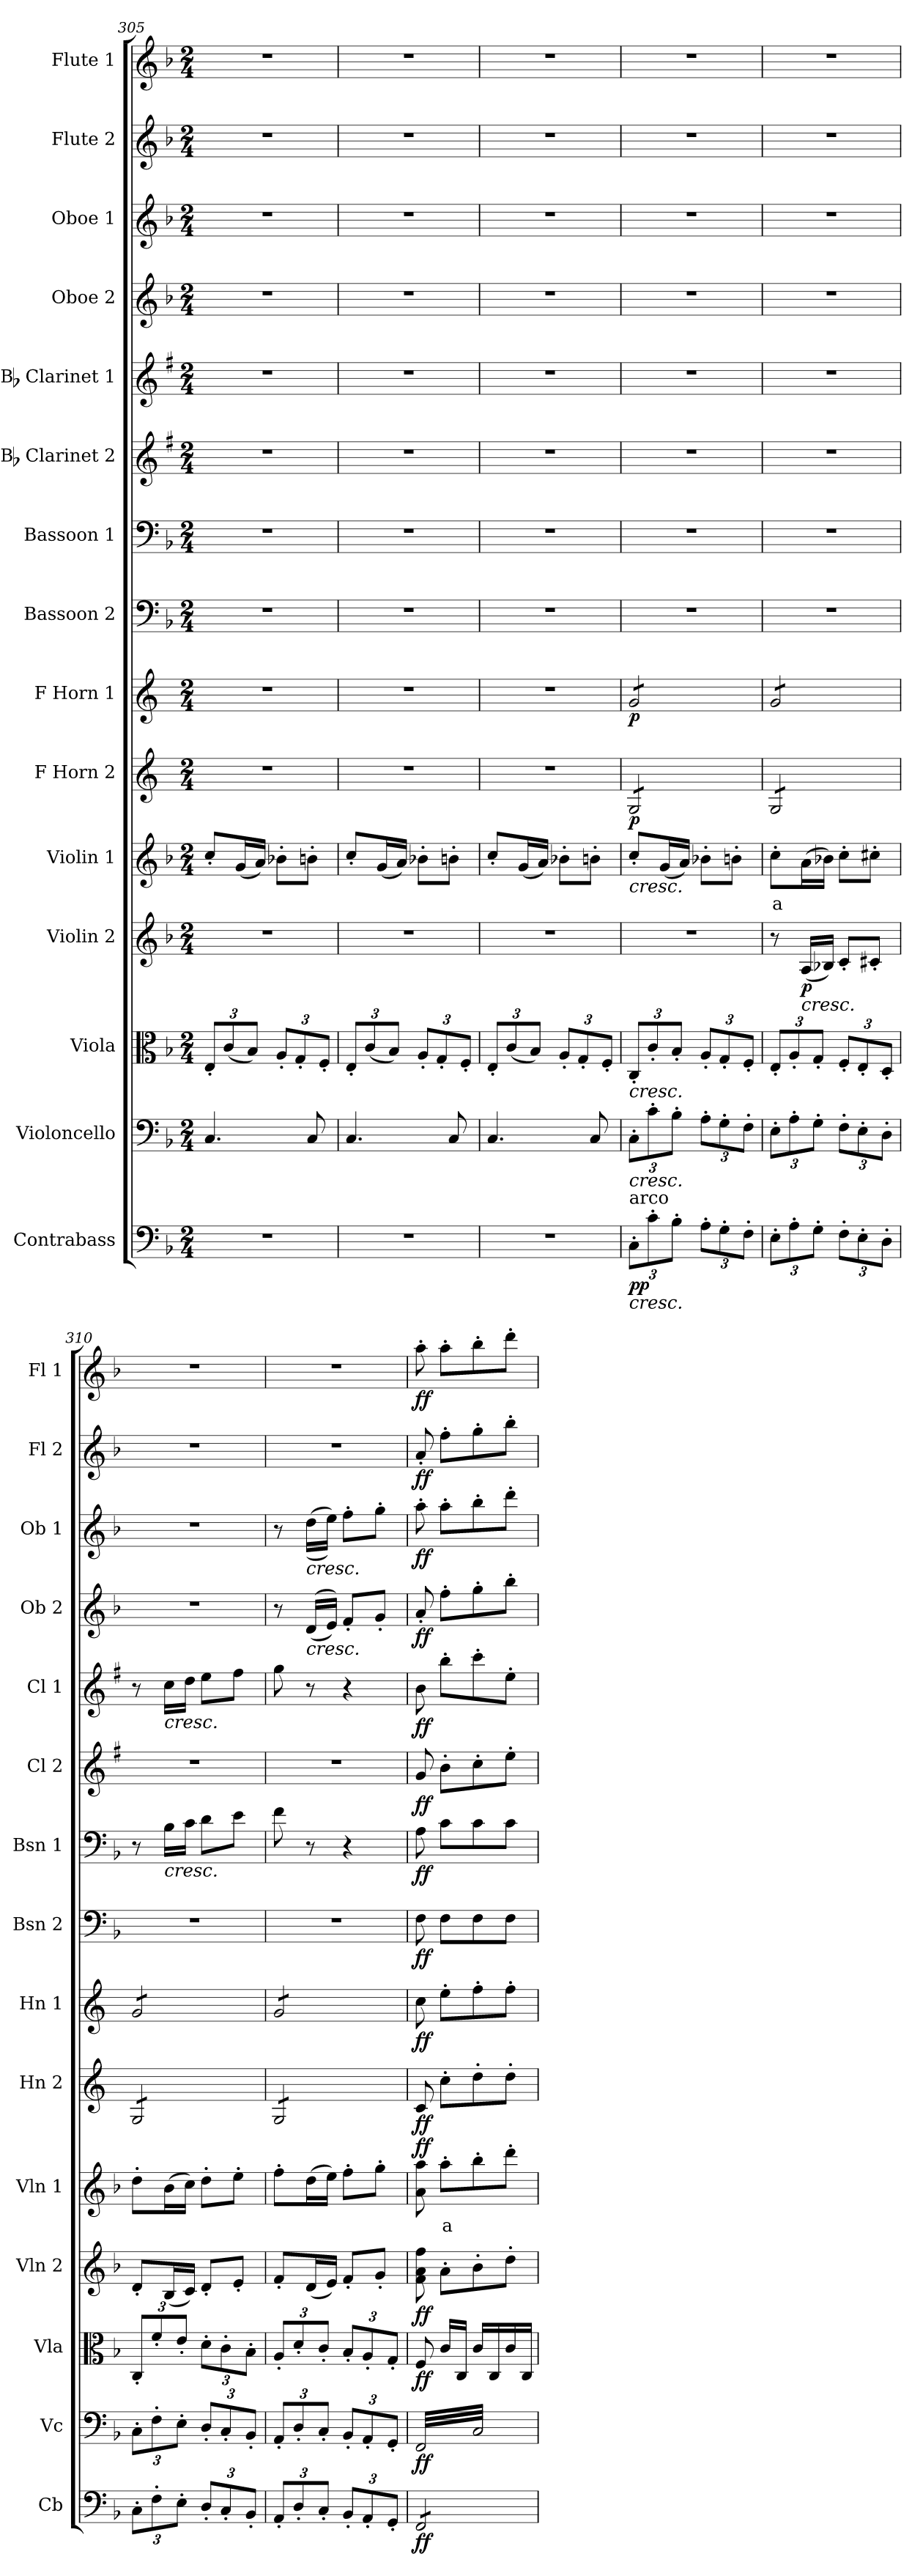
**kern	**dynam	**kern	**dynam	**kern	**dynam	**kern	**dynam	**kern	**text	**dynam	**kern	**dynam	**kern	**dynam	**kern	**dynam	**kern	**dynam	**kern	**dynam	**kern	**dynam	**kern	**dynam	**kern	**dynam	**kern	**dynam	**kern	**dynam
*part15	*part15	*part14	*part14	*part13	*part13	*part12	*part12	*part11	*part11	*part11	*part10	*part10	*part9	*part9	*part8	*part8	*part7	*part7	*part6	*part6	*part5	*part5	*part4	*part4	*part3	*part3	*part2	*part2	*part1	*part1
*staff15	*staff15	*staff14	*staff14	*staff13	*staff13	*staff12	*staff12	*staff11	*staff11	*staff11	*staff10	*staff10	*staff9	*staff9	*staff8	*staff8	*staff7	*staff7	*staff6	*staff6	*staff5	*staff5	*staff4	*staff4	*staff3	*staff3	*staff2	*staff2	*staff1	*staff1
*I"Contrabass	*	*I"Violoncello	*	*I"Viola	*	*I"Violin 2	*	*I"Violin 1	*	*	*I"F Horn 2	*	*I"F Horn 1	*	*I"Bassoon 2	*	*I"Bassoon 1	*	*I"Bb Clarinet 2	*	*I"Bb Clarinet 1	*	*I"Oboe 2	*	*I"Oboe 1	*	*I"Flute 2	*	*I"Flute 1	*
*I'Cb	*	*I'Vc	*	*I'Vla	*	*I'Vln 2	*	*I'Vln 1	*	*	*I'Hn 2	*	*I'Hn 1	*	*I'Bsn 2	*	*I'Bsn 1	*	*I'Cl 2	*	*I'Cl 1	*	*I'Ob 2	*	*I'Ob 1	*	*I'Fl 2	*	*I'Fl 1	*
!!LO:PB:g=z
*clefF4	*	*clefF4	*	*clefC3	*	*clefG2	*	*clefG2	*	*	*clefG2	*	*clefG2	*	*clefF4	*	*clefF4	*	*clefG2	*	*clefG2	*	*clefG2	*	*clefG2	*	*clefG2	*	*clefG2	*
*ITrd7c12	*	*	*	*	*	*	*	*	*	*	*ITrd4c7	*	*ITrd4c7	*	*	*	*	*	*ITrd1c2	*	*ITrd1c2	*	*	*	*	*	*	*	*	*
*k[b-]	*	*k[b-]	*	*k[b-]	*	*k[b-]	*	*k[b-]	*	*	*k[b-]	*	*k[b-]	*	*k[b-]	*	*k[b-]	*	*k[b-]	*	*k[b-]	*	*k[b-]	*	*k[b-]	*	*k[b-]	*	*k[b-]	*
*M2/4	*	*M2/4	*	*M2/4	*	*M2/4	*	*M2/4	*	*	*M2/4	*	*M2/4	*	*M2/4	*	*M2/4	*	*M2/4	*	*M2/4	*	*M2/4	*	*M2/4	*	*M2/4	*	*M2/4	*
*	*	*	*	*Xbrackettup	*	*	*	*	*	*	*	*	*	*	*	*	*	*	*	*	*	*	*	*	*	*	*	*	*	*
=305	=305	=305	=305	=305	=305	=305	=305	=305	=305	=305	=305	=305	=305	=305	=305	=305	=305	=305	=305	=305	=305	=305	=305	=305	=305	=305	=305	=305	=305	=305
2r	.	4.C/	.	12E'/L	.	2r	.	8cc'/L	.	.	2r	.	2r	.	2r	.	2r	.	2r	.	2r	.	2r	.	2r	.	2r	.	2r	.
.	.	.	.	(12c/	.	.	.	.	.	.	.	.	.	.	.	.	.	.	.	.	.	.	.	.	.	.	.	.	.	.
.	.	.	.	.	.	.	.	(16g/L	.	.	.	.	.	.	.	.	.	.	.	.	.	.	.	.	.	.	.	.	.	.
.	.	.	.	12B-/J)	.	.	.	.	.	.	.	.	.	.	.	.	.	.	.	.	.	.	.	.	.	.	.	.	.	.
.	.	.	.	.	.	.	.	16a/JJ)	.	.	.	.	.	.	.	.	.	.	.	.	.	.	.	.	.	.	.	.	.	.
.	.	.	.	12A'/L	.	.	.	8b-X'\L	.	.	.	.	.	.	.	.	.	.	.	.	.	.	.	.	.	.	.	.	.	.
.	.	.	.	12G'/	.	.	.	.	.	.	.	.	.	.	.	.	.	.	.	.	.	.	.	.	.	.	.	.	.	.
.	.	8C/	.	.	.	.	.	8bn'\J	.	.	.	.	.	.	.	.	.	.	.	.	.	.	.	.	.	.	.	.	.	.
.	.	.	.	12F'/J	.	.	.	.	.	.	.	.	.	.	.	.	.	.	.	.	.	.	.	.	.	.	.	.	.	.
=306	=306	=306	=306	=306	=306	=306	=306	=306	=306	=306	=306	=306	=306	=306	=306	=306	=306	=306	=306	=306	=306	=306	=306	=306	=306	=306	=306	=306	=306	=306
2r	.	4.C/	.	12E'/L	.	2r	.	8cc'/L	.	.	2r	.	2r	.	2r	.	2r	.	2r	.	2r	.	2r	.	2r	.	2r	.	2r	.
.	.	.	.	(12c/	.	.	.	.	.	.	.	.	.	.	.	.	.	.	.	.	.	.	.	.	.	.	.	.	.	.
.	.	.	.	.	.	.	.	(16g/L	.	.	.	.	.	.	.	.	.	.	.	.	.	.	.	.	.	.	.	.	.	.
.	.	.	.	12B-/J)	.	.	.	.	.	.	.	.	.	.	.	.	.	.	.	.	.	.	.	.	.	.	.	.	.	.
.	.	.	.	.	.	.	.	16a/JJ)	.	.	.	.	.	.	.	.	.	.	.	.	.	.	.	.	.	.	.	.	.	.
.	.	.	.	12A'/L	.	.	.	8b-X'\L	.	.	.	.	.	.	.	.	.	.	.	.	.	.	.	.	.	.	.	.	.	.
.	.	.	.	12G'/	.	.	.	.	.	.	.	.	.	.	.	.	.	.	.	.	.	.	.	.	.	.	.	.	.	.
.	.	8C/	.	.	.	.	.	8bn'\J	.	.	.	.	.	.	.	.	.	.	.	.	.	.	.	.	.	.	.	.	.	.
.	.	.	.	12F'/J	.	.	.	.	.	.	.	.	.	.	.	.	.	.	.	.	.	.	.	.	.	.	.	.	.	.
=307	=307	=307	=307	=307	=307	=307	=307	=307	=307	=307	=307	=307	=307	=307	=307	=307	=307	=307	=307	=307	=307	=307	=307	=307	=307	=307	=307	=307	=307	=307
2r	.	4.C/	.	12E'/L	.	2r	.	8cc'/L	.	.	2r	.	2r	.	2r	.	2r	.	2r	.	2r	.	2r	.	2r	.	2r	.	2r	.
.	.	.	.	(12c/	.	.	.	.	.	.	.	.	.	.	.	.	.	.	.	.	.	.	.	.	.	.	.	.	.	.
.	.	.	.	.	.	.	.	(16g/L	.	.	.	.	.	.	.	.	.	.	.	.	.	.	.	.	.	.	.	.	.	.
.	.	.	.	12B-/J)	.	.	.	.	.	.	.	.	.	.	.	.	.	.	.	.	.	.	.	.	.	.	.	.	.	.
.	.	.	.	.	.	.	.	16a/JJ)	.	.	.	.	.	.	.	.	.	.	.	.	.	.	.	.	.	.	.	.	.	.
.	.	.	.	12A'/L	.	.	.	8b-X'\L	.	.	.	.	.	.	.	.	.	.	.	.	.	.	.	.	.	.	.	.	.	.
.	.	.	.	12G'/	.	.	.	.	.	.	.	.	.	.	.	.	.	.	.	.	.	.	.	.	.	.	.	.	.	.
.	.	8C/	.	.	.	.	.	8bn'\J	.	.	.	.	.	.	.	.	.	.	.	.	.	.	.	.	.	.	.	.	.	.
.	.	.	.	12F'/J	.	.	.	.	.	.	.	.	.	.	.	.	.	.	.	.	.	.	.	.	.	.	.	.	.	.
=308	=308	=308	=308	=308	=308	=308	=308	=308	=308	=308	=308	=308	=308	=308	=308	=308	=308	=308	=308	=308	=308	=308	=308	=308	=308	=308	=308	=308	=308	=308
*Xbrackettup	*	*Xbrackettup	*	*	*	*	*	*	*	*	*	*	*	*	*	*	*	*	*	*	*	*	*	*	*	*	*	*	*	*
!	!	!	!	!	!	!	!	!	!	!	!	!	!LO:TX:b:i:t=cresc.	!	!	!	!	!	!	!	!	!	!	!	!	!	!	!	!	!
!	!	!	!	!	!	!	!	!	!	!	!LO:TX:b:i:t=cresc.	!	!	!	!	!	!	!	!	!	!	!	!	!	!	!	!	!	!	!
!	!	!	!	!	!	!	!	!LO:TX:b:i:t=cresc.	!	!	!	!	!	!	!	!	!	!	!	!	!	!	!	!	!	!	!	!	!	!
!	!	!	!	!LO:TX:b:i:t=cresc.	!	!	!	!	!	!	!	!	!	!	!	!	!	!	!	!	!	!	!	!	!	!	!	!	!	!
!	!	!LO:TX:b:i:t=cresc.	!	!	!	!	!	!	!	!	!	!	!	!	!	!	!	!	!	!	!	!	!	!	!	!	!	!	!	!
!LO:TX:a:t=arco	!	!	!	!	!	!	!	!	!	!	!	!	!	!	!	!	!	!	!	!	!	!	!	!	!	!	!	!	!	!
!LO:TX:b:i:t=cresc.	!	!	!	!	!	!	!	!	!	!	!	!	!	!	!	!	!	!	!	!	!	!	!	!	!	!	!	!	!	!
!	!LO:DY:b	!	!	!	!	!	!	!	!	!	!	!LO:DY:b	!	!LO:DY:b	!	!	!	!	!	!	!	!	!	!	!	!	!	!	!	!
*	*	*	*	*	*	*	*	*	*	*	*tremolo	*	*	*	*	*	*	*	*	*	*	*	*	*	*	*	*	*	*	*
*	*	*	*	*	*	*	*	*	*	*	*	*	*tremolo	*	*	*	*	*	*	*	*	*	*	*	*	*	*	*	*	*
12CC'\L	pp	12C'\L	.	12C'/L	.	2r	.	8cc'/L	.	.	12C/L	p	12c/L	p	2r	.	2r	.	2r	.	2r	.	2r	.	2r	.	2r	.	2r	.
12C'\	.	12c'\	.	12c'/	.	.	.	.	.	.	12C/	.	12c/	.	.	.	.	.	.	.	.	.	.	.	.	.	.	.	.	.
.	.	.	.	.	.	.	.	(16g/L	.	.	.	.	.	.	.	.	.	.	.	.	.	.	.	.	.	.	.	.	.	.
12BB-'\J	.	12B-'\J	.	12B-'/J	.	.	.	.	.	.	12C/	.	12c/	.	.	.	.	.	.	.	.	.	.	.	.	.	.	.	.	.
.	.	.	.	.	.	.	.	16a/JJ)	.	.	.	.	.	.	.	.	.	.	.	.	.	.	.	.	.	.	.	.	.	.
12AA'\L	.	12A'\L	.	12A'/L	.	.	.	8b-X'\L	.	.	12C/	.	12c/	.	.	.	.	.	.	.	.	.	.	.	.	.	.	.	.	.
12GG'\	.	12G'\	.	12G'/	.	.	.	.	.	.	12C/	.	12c/	.	.	.	.	.	.	.	.	.	.	.	.	.	.	.	.	.
.	.	.	.	.	.	.	.	8bn'\J	.	.	.	.	.	.	.	.	.	.	.	.	.	.	.	.	.	.	.	.	.	.
12FF'\J	.	12F'\J	.	12F'/J	.	.	.	.	.	.	12C/J	.	12c/J	.	.	.	.	.	.	.	.	.	.	.	.	.	.	.	.	.
=309	=309	=309	=309	=309	=309	=309	=309	=309	=309	=309	=309	=309	=309	=309	=309	=309	=309	=309	=309	=309	=309	=309	=309	=309	=309	=309	=309	=309	=309	=309
!	!	!	!	!	!	!	!	!	!LO:LY:b:color=#FF0000	!	!	!	!	!	!	!	!	!	!	!	!	!	!	!	!	!	!	!	!	!
12EE'\L	.	12E'\L	.	12E'/L	.	8r	.	8cc'\L	a	.	12C/L	.	12c/L	.	2r	.	2r	.	2r	.	2r	.	2r	.	2r	.	2r	.	2r	.
12AA'\	.	12A'\	.	12A'/	.	.	.	.	.	.	12C/	.	12c/	.	.	.	.	.	.	.	.	.	.	.	.	.	.	.	.	.
!	!	!	!	!	!	!LO:TX:b:i:t=cresc.	!	!	!	!	!	!	!	!	!	!	!	!	!	!	!	!	!	!	!	!	!	!	!	!
!	!	!	!	!	!	!	!LO:DY:b	!	!	!	!	!	!	!	!	!	!	!	!	!	!	!	!	!	!	!	!	!	!	!
.	.	.	.	.	.	(16A/LL	p	(16a\L	.	.	.	.	.	.	.	.	.	.	.	.	.	.	.	.	.	.	.	.	.	.
12GG'\J	.	12G'\J	.	12G'/J	.	.	.	.	.	.	12C/	.	12c/	.	.	.	.	.	.	.	.	.	.	.	.	.	.	.	.	.
.	.	.	.	.	.	16B-X/JJ)	.	16b-X\JJ)	.	.	.	.	.	.	.	.	.	.	.	.	.	.	.	.	.	.	.	.	.	.
12FF'\L	.	12F'\L	.	12F'/L	.	8c'/L	.	8cc'\L	.	.	12C/	.	12c/	.	.	.	.	.	.	.	.	.	.	.	.	.	.	.	.	.
12EE'\	.	12E'\	.	12E'/	.	.	.	.	.	.	12C/	.	12c/	.	.	.	.	.	.	.	.	.	.	.	.	.	.	.	.	.
.	.	.	.	.	.	8c#X'/J	.	8cc#X'\J	.	.	.	.	.	.	.	.	.	.	.	.	.	.	.	.	.	.	.	.	.	.
12DD'\J	.	12D'\J	.	12D'/J	.	.	.	.	.	.	12C/J	.	12c/J	.	.	.	.	.	.	.	.	.	.	.	.	.	.	.	.	.
=310	=310	=310	=310	=310	=310	=310	=310	=310	=310	=310	=310	=310	=310	=310	=310	=310	=310	=310	=310	=310	=310	=310	=310	=310	=310	=310	=310	=310	=310	=310
12CC'\L	.	12C'\L	.	12C'/L	.	8d'/L	.	8dd'\L	.	.	12C/L	.	12c/L	.	2r	.	8r	.	2r	.	8r	.	2r	.	2r	.	2r	.	2r	.
12FF'\	.	12F'\	.	12f'/	.	.	.	.	.	.	12C/	.	12c/	.	.	.	.	.	.	.	.	.	.	.	.	.	.	.	.	.
!	!	!	!	!	!	!	!	!	!	!	!	!	!	!	!	!	!	!	!	!	!LO:TX:b:i:t=cresc.	!	!	!	!	!	!	!	!	!
!	!	!	!	!	!	!	!	!	!	!	!	!	!	!	!	!	!LO:TX:b:i:t=cresc.	!	!	!	!	!	!	!	!	!	!	!	!	!
.	.	.	.	.	.	(16B-/L	.	(16b-\L	.	.	.	.	.	.	.	.	16B-\LL	.	.	.	16b-\LL	.	.	.	.	.	.	.	.	.
12EE'\J	.	12E'\J	.	12e'/J	.	.	.	.	.	.	12C/	.	12c/	.	.	.	.	.	.	.	.	.	.	.	.	.	.	.	.	.
.	.	.	.	.	.	16c/JJ)	.	16cc\JJ)	.	.	.	.	.	.	.	.	16c\JJ	.	.	.	16cc\JJ	.	.	.	.	.	.	.	.	.
12DD'/L	.	12D'/L	.	12d'\L	.	8d'/L	.	8dd'\L	.	.	12C/	.	12c/	.	.	.	8d\L	.	.	.	8dd\L	.	.	.	.	.	.	.	.	.
12CC'/	.	12C'/	.	12c'\	.	.	.	.	.	.	12C/	.	12c/	.	.	.	.	.	.	.	.	.	.	.	.	.	.	.	.	.
.	.	.	.	.	.	8e'/J	.	8ee'\J	.	.	.	.	.	.	.	.	8e\J	.	.	.	8ee\J	.	.	.	.	.	.	.	.	.
12BBB-'/J	.	12BB-'/J	.	12B-'\J	.	.	.	.	.	.	12C/J	.	12c/J	.	.	.	.	.	.	.	.	.	.	.	.	.	.	.	.	.
=311	=311	=311	=311	=311	=311	=311	=311	=311	=311	=311	=311	=311	=311	=311	=311	=311	=311	=311	=311	=311	=311	=311	=311	=311	=311	=311	=311	=311	=311	=311
12AAA'/L	.	12AA'/L	.	12A'/L	.	8f'/L	.	8ff'\L	.	.	12C/L	.	12c/L	.	2r	.	8f\	.	2r	.	8ff\	.	8r	.	8r	.	2r	.	2r	.
12DD'/	.	12D'/	.	12d'/	.	.	.	.	.	.	12C/	.	12c/	.	.	.	.	.	.	.	.	.	.	.	.	.	.	.	.	.
!	!	!	!	!	!	!	!	!	!	!	!	!	!	!	!	!	!	!	!	!	!	!	!	!	!LO:TX:b:i:t=cresc.	!	!	!	!	!
!	!	!	!	!	!	!	!	!	!	!	!	!	!	!	!	!	!	!	!	!	!	!	!LO:TX:b:i:t=cresc.	!	!	!	!	!	!	!
.	.	.	.	.	.	(16d/L	.	(16dd\L	.	.	.	.	.	.	.	.	8r	.	.	.	8r	.	((16d/LL	.	((16dd\LL	.	.	.	.	.
12CC'/J	.	12C'/J	.	12c'/J	.	.	.	.	.	.	12C/	.	12c/	.	.	.	.	.	.	.	.	.	.	.	.	.	.	.	.	.
.	.	.	.	.	.	16e/JJ)	.	16ee\JJ)	.	.	.	.	.	.	.	.	.	.	.	.	.	.	16e/JJ))	.	16ee\JJ))	.	.	.	.	.
12BBB-'/L	.	12BB-'/L	.	12B-'/L	.	8f'/L	.	8ff'\L	.	.	12C/	.	12c/	.	.	.	4r	.	.	.	4r	.	8f'/L	.	8ff'\L	.	.	.	.	.
12AAA'/	.	12AA'/	.	12A'/	.	.	.	.	.	.	12C/	.	12c/	.	.	.	.	.	.	.	.	.	.	.	.	.	.	.	.	.
.	.	.	.	.	.	8g'/J	.	8gg'\J	.	.	.	.	.	.	.	.	.	.	.	.	.	.	8g'/J	.	8gg'\J	.	.	.	.	.
12GGG'/J	.	12GG'/J	.	12G'/J	.	.	.	.	.	.	12C/J	.	12c/J	.	.	.	.	.	.	.	.	.	.	.	.	.	.	.	.	.
*	*	*	*	*	*	*	*	*	*	*	*	*	*Xtremolo	*	*	*	*	*	*	*	*	*	*	*	*	*	*	*	*	*
*	*	*	*	*	*	*	*	*	*	*	*Xtremolo	*	*	*	*	*	*	*	*	*	*	*	*	*	*	*	*	*	*	*
=312	=312	=312	=312	=312	=312	=312	=312	=312	=312	=312	=312	=312	=312	=312	=312	=312	=312	=312	=312	=312	=312	=312	=312	=312	=312	=312	=312	=312	=312	=312
*	*	*brackettup	*	*	*	*	*	*	*	*	*	*	*	*	*	*	*	*	*	*	*	*	*	*	*	*	*	*	*	*
!	!LO:DY:b	!	!LO:DY:b	!	!LO:DY:b	!	!LO:DY:b	!	!	!LO:DY:b	!	!LO:DY:b	!	!LO:DY:b	!	!LO:DY:b	!	!LO:DY:b	!	!LO:DY:b	!	!LO:DY:b	!	!LO:DY:b	!	!LO:DY:b	!	!LO:DY:b	!	!LO:DY:b
*tremolo	*	*	*	*	*	*	*	*	*	*	*	*	*	*	*	*	*	*	*	*	*	*	*	*	*	*	*	*	*	*
*	*	*tremolo	*	*	*	*	*	*	*	*	*	*	*	*	*	*	*	*	*	*	*	*	*	*	*	*	*	*	*	*
8FFF/L	ff	32FF/LLL	ff	8F/	ff	8f\ 8a\ 8ff\	ff	8a\ 8aa\	.	ff	8F/	ff	8f\	ff	8F\	ff	8A\	ff	8f/	ff	8a\	ff	8a'/	ff	8aa'\	ff	8a'/	ff	8aa'\	ff
.	.	32C/	.	.	.	.	.	.	.	.	.	.	.	.	.	.	.	.	.	.	.	.	.	.	.	.	.	.	.	.
.	.	32FF/	.	.	.	.	.	.	.	.	.	.	.	.	.	.	.	.	.	.	.	.	.	.	.	.	.	.	.	.
.	.	32C/	.	.	.	.	.	.	.	.	.	.	.	.	.	.	.	.	.	.	.	.	.	.	.	.	.	.	.	.
!	!	!	!	!	!	!	!	!	!LO:LY:b:color=#FF0000	!	!	!	!	!	!	!	!	!	!	!	!	!	!	!	!	!	!	!	!	!
8FFF/	.	32FF/	.	16c/LL	.	8a'\L	.	8aa'\L	a	.	8f'\L	.	8a'\L	.	8F\L	.	8c\L	.	8a'\L	.	8aa'\L	.	8ff'\L	.	8aa'\L	.	8ff'\L	.	8aa'\L	.
.	.	32C/	.	.	.	.	.	.	.	.	.	.	.	.	.	.	.	.	.	.	.	.	.	.	.	.	.	.	.	.
.	.	32FF/	.	16C/JJ	.	.	.	.	.	.	.	.	.	.	.	.	.	.	.	.	.	.	.	.	.	.	.	.	.	.
.	.	32C/	.	.	.	.	.	.	.	.	.	.	.	.	.	.	.	.	.	.	.	.	.	.	.	.	.	.	.	.
8FFF/	.	32FF/	.	16c/LL	.	8b-'\	.	8bb-'\	.	.	8g'\	.	8b-'\	.	8F\	.	8c\	.	8b-'\	.	8bb-'\	.	8gg'\	.	8bb-'\	.	8gg'\	.	8bb-'\	.
.	.	32C/	.	.	.	.	.	.	.	.	.	.	.	.	.	.	.	.	.	.	.	.	.	.	.	.	.	.	.	.
.	.	32FF/	.	16C/	.	.	.	.	.	.	.	.	.	.	.	.	.	.	.	.	.	.	.	.	.	.	.	.	.	.
.	.	32C/	.	.	.	.	.	.	.	.	.	.	.	.	.	.	.	.	.	.	.	.	.	.	.	.	.	.	.	.
8FFF/J	.	32FF/	.	16c/	.	8dd'\J	.	8ddd'\J	.	.	8g'\J	.	8b-'\J	.	8F\J	.	8c\J	.	8dd'\J	.	8dd'\J	.	8bb-'\J	.	8ddd'\J	.	8bb-'\J	.	8ddd'\J	.
*Xtremolo	*	*	*	*	*	*	*	*	*	*	*	*	*	*	*	*	*	*	*	*	*	*	*	*	*	*	*	*	*	*
.	.	32C/	.	.	.	.	.	.	.	.	.	.	.	.	.	.	.	.	.	.	.	.	.	.	.	.	.	.	.	.
.	.	32FF/	.	16C/JJ	.	.	.	.	.	.	.	.	.	.	.	.	.	.	.	.	.	.	.	.	.	.	.	.	.	.
.	.	32C/JJJ	.	.	.	.	.	.	.	.	.	.	.	.	.	.	.	.	.	.	.	.	.	.	.	.	.	.	.	.
*	*	*Xtremolo	*	*	*	*	*	*	*	*	*	*	*	*	*	*	*	*	*	*	*	*	*	*	*	*	*	*	*	*
.	.	.	.	.	.	.	.	.	.	.	.	.	.	.	.	.	.	.	.	.	.	.	.	.	.	.	.	.	.	.
.	.	.	.	.	.	.	.	.	.	.	.	.	.	.	.	.	.	.	.	.	.	.	.	.	.	.	.	.	.	.
.	.	.	.	.	.	.	.	.	.	.	.	.	.	.	.	.	.	.	.	.	.	.	.	.	.	.	.	.	.	.
.	.	.	.	.	.	.	.	.	.	.	.	.	.	.	.	.	.	.	.	.	.	.	.	.	.	.	.	.	.	.
.	.	.	.	.	.	.	.	.	.	.	.	.	.	.	.	.	.	.	.	.	.	.	.	.	.	.	.	.	.	.
.	.	.	.	.	.	.	.	.	.	.	.	.	.	.	.	.	.	.	.	.	.	.	.	.	.	.	.	.	.	.
.	.	.	.	.	.	.	.	.	.	.	.	.	.	.	.	.	.	.	.	.	.	.	.	.	.	.	.	.	.	.
.	.	.	.	.	.	.	.	.	.	.	.	.	.	.	.	.	.	.	.	.	.	.	.	.	.	.	.	.	.	.
=	=	=	=	=	=	=	=	=	=	=	=	=	=	=	=	=	=	=	=	=	=	=	=	=	=	=	=	=	=	=
*-	*-	*-	*-	*-	*-	*-	*-	*-	*-	*-	*-	*-	*-	*-	*-	*-	*-	*-	*-	*-	*-	*-	*-	*-	*-	*-	*-	*-	*-	*-
